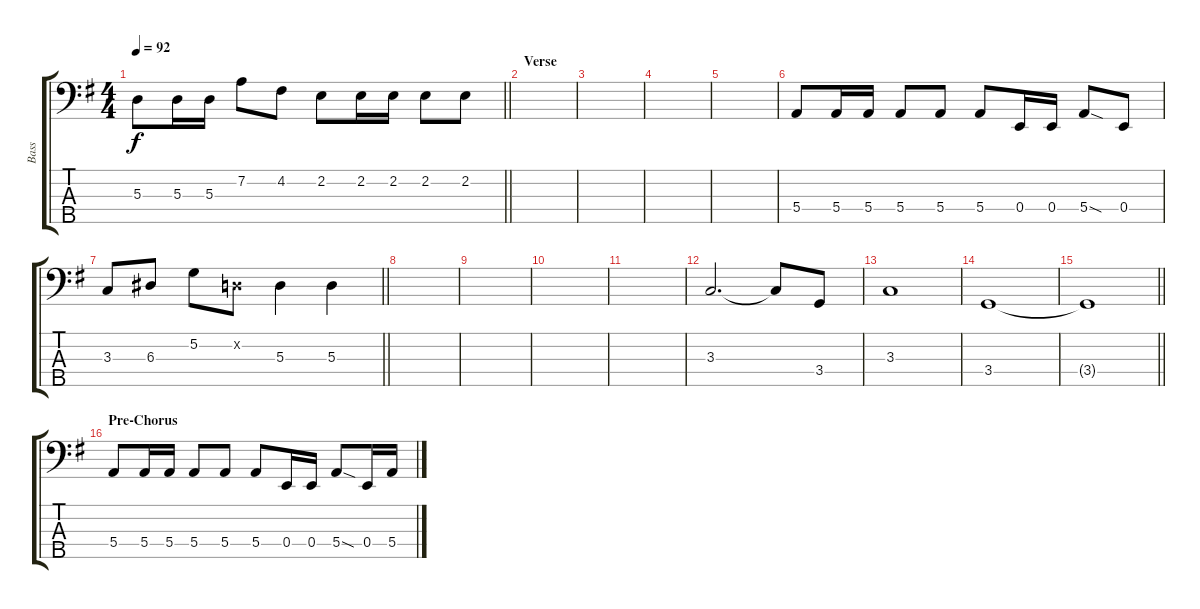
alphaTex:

\track ("Bass" "Bass") {instrument electricbassfinger}
\staff {score tabs}
\tuning (G2 D2 A1 E1 B0) {hide}
\ts (4 4)
\tempo 92
\clef f4
\barLineRight lightlight
\ks g
5.3.8{dy f} 5.3.16 5.3.16 7.2.8 4.2.8 2.2.8 2.2.16 2.2.16 2.2.8 2.2.8 |
\section ("" "Verse")
|
|
|
|
5.4.8 5.4.16 5.4.16 5.4.8 5.4.8 5.4.8 0.4.16 0.4.16 5.4{sod}.8 0.4.8 |
\barLineRight lightlight
3.3.8 6.3.8 5.2.8 0.2{x}.8 5.3.4 5.3.4 |
\section ("" "")
|
|
|
|
3.3.2{d} 3.3{t}.8 3.4.8 |
3.3.1 |
3.4.1 |
\barLineRight lightlight
3.4{t}.1 |
\section ("" "Pre-Chorus")
5.4.8 5.4.16 5.4.16 5.4.8 5.4.8 5.4.8 0.4.16 0.4.16 5.4{sod}.8 0.4.16 5.4.16
